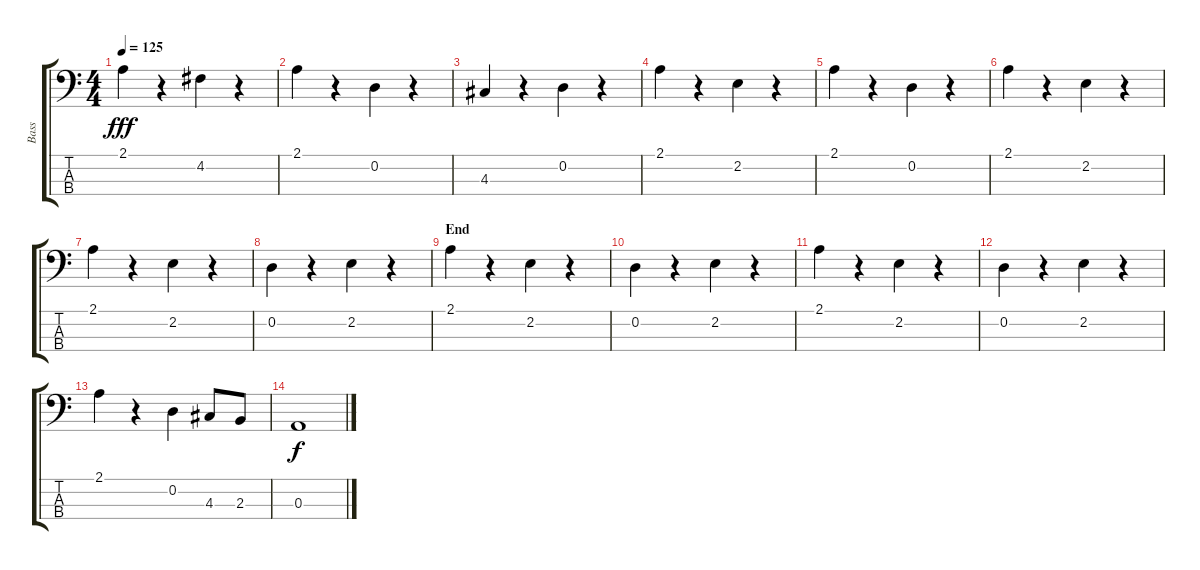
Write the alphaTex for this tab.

\track ("Bass" "Bass") {instrument acousticbass}
\staff {score tabs}
\tuning (G2 D2 A1 E1) {hide}
\ts (4 4)
\tempo 125
\clef f4
\ks c
2.1.4{dy fff} r.4 4.2.4 r.4 |
2.1.4 r.4 0.2.4 r.4 |
4.3.4 r.4 0.2.4 r.4 |
2.1.4 r.4 2.2.4 r.4 |
2.1.4 r.4 0.2.4 r.4 |
2.1.4 r.4 2.2.4 r.4 |
2.1.4 r.4 2.2.4 r.4 |
0.2.4 r.4 2.2.4 r.4 |
\section ("" "End")
2.1.4 r.4 2.2.4 r.4 |
0.2.4 r.4 2.2.4 r.4 |
2.1.4 r.4 2.2.4 r.4 |
0.2.4 r.4 2.2.4 r.4 |
2.1.4 r.4 0.2.4 4.3.8 2.3.8 |
0.3.1{dy f}
